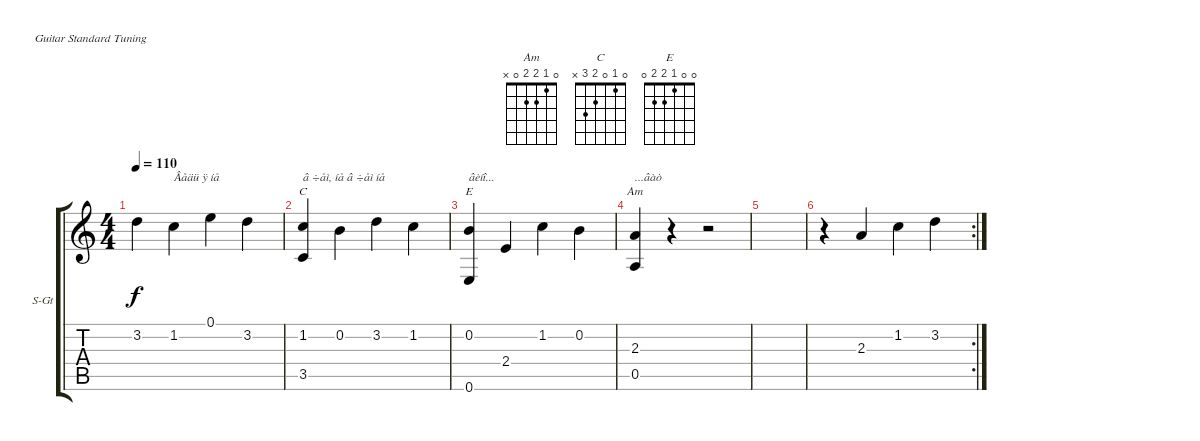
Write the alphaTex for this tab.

\bracketExtendMode groupsimilarinstruments
\firstSystemTrackNameOrientation horizontal
\otherSystemsTrackNameOrientation horizontal
\track ("Leading guitar" "S-Gt") {instrument acousticguitarsteel}
\staff {score tabs}
\tuning (E4 B3 G3 D3 A2 E2)
\chord ("Am" 0 1 2 2 0 x)
\chord ("C" 0 1 0 2 3 x)
\chord ("E" 0 0 1 2 2 0)
\ts (4 4)
\tempo 110
\clef g2
\ks c
3.2.4{dy f} 1.2.4{txt "Âåäü ÿ íå"} 0.1.4 3.2.4 |
(1.2 3.5).4{ch "C" txt "â ÷åì, íå â ÷åì íå"} 0.2.4 3.2.4 1.2.4 |
(0.2 0.6).4{ch "E" txt "âèíî..."} 2.4.4 1.2.4 0.2.4 |
(2.3 0.5).4{ch "Am" txt "...âàò"} r.4 r.2 |
|
\rc 2
r.4 2.3.4 1.2.4 3.2.4
